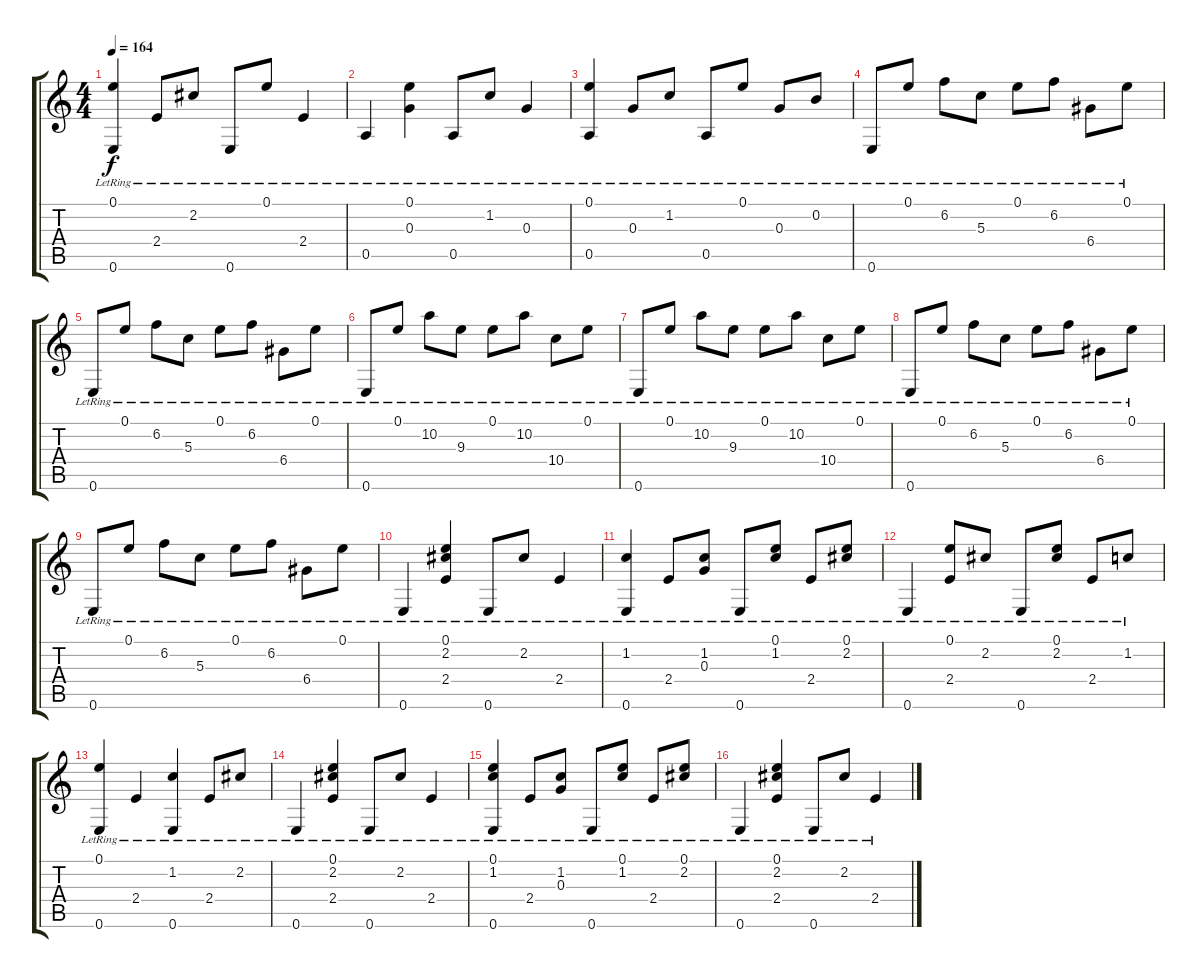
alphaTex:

\track "" {instrument acousticguitarsteel}
\staff {score tabs}
\tuning (E4 B3 G3 D3 A2 E2) {hide}
\ts (4 4)
\tempo 164
\clef g2
\ks c
(0.1{lr} 0.6{lr}).4{dy f} 2.4{lr}.8 2.2{lr}.8 0.6{lr}.8 0.1{lr}.8 2.4{lr}.4 |
0.5{lr}.4 (0.1{lr} 0.3{lr}).4 0.5{lr}.8 1.2{lr}.8 0.3{lr}.4 |
(0.1{lr} 0.5{lr}).4 0.3{lr}.8 1.2{lr}.8 0.5{lr}.8 0.1{lr}.8 0.3{lr}.8 0.2{lr}.8 |
0.6{lr}.8 0.1{lr}.8 6.2{lr}.8 5.3{lr}.8 0.1{lr}.8 6.2{lr}.8 6.4{lr}.8 0.1{lr}.8 |
0.6{lr}.8 0.1{lr}.8 6.2{lr}.8 5.3{lr}.8 0.1{lr}.8 6.2{lr}.8 6.4{lr}.8 0.1{lr}.8 |
0.6{lr}.8 0.1{lr}.8 10.2{lr}.8 9.3{lr}.8 0.1{lr}.8 10.2{lr}.8 10.4{lr}.8 0.1{lr}.8 |
0.6{lr}.8 0.1{lr}.8 10.2{lr}.8 9.3{lr}.8 0.1{lr}.8 10.2{lr}.8 10.4{lr}.8 0.1{lr}.8 |
0.6{lr}.8 0.1{lr}.8 6.2{lr}.8 5.3{lr}.8 0.1{lr}.8 6.2{lr}.8 6.4{lr}.8 0.1{lr}.8 |
0.6{lr}.8 0.1{lr}.8 6.2{lr}.8 5.3{lr}.8 0.1{lr}.8 6.2{lr}.8 6.4{lr}.8 0.1{lr}.8 |
0.6{lr}.4 (0.1{lr} 2.2{lr} 2.4{lr}).4 0.6{lr}.8 2.2{lr}.8 2.4{lr}.4 |
(1.2{lr} 0.6{lr}).4 2.4{lr}.8 (1.2{lr} 0.3{lr}).8 0.6{lr}.8 (0.1{lr} 1.2{lr}).8 2.4{lr}.8 (0.1{lr} 2.2{lr}).8 |
0.6{lr}.4 (0.1{lr} 2.4{lr}).8 2.2{lr}.8 0.6{lr}.8 (0.1{lr} 2.2{lr}).8 2.4{lr}.8 1.2{lr}.8 |
(0.1{lr} 0.6{lr}).4 2.4{lr}.4 (1.2{lr} 0.6{lr}).4 2.4{lr}.8 2.2{lr}.8 |
0.6{lr}.4 (0.1{lr} 2.2{lr} 2.4{lr}).4 0.6{lr}.8 2.2{lr}.8 2.4{lr}.4 |
(0.1{lr} 1.2{lr} 0.6{lr}).4 2.4{lr}.8 (1.2{lr} 0.3{lr}).8 0.6{lr}.8 (0.1{lr} 1.2{lr}).8 2.4{lr}.8 (0.1{lr} 2.2{lr}).8 |
0.6{lr}.4 (0.1{lr} 2.2{lr} 2.4{lr}).4 0.6{lr}.8 2.2{lr}.8 2.4{lr}.4
